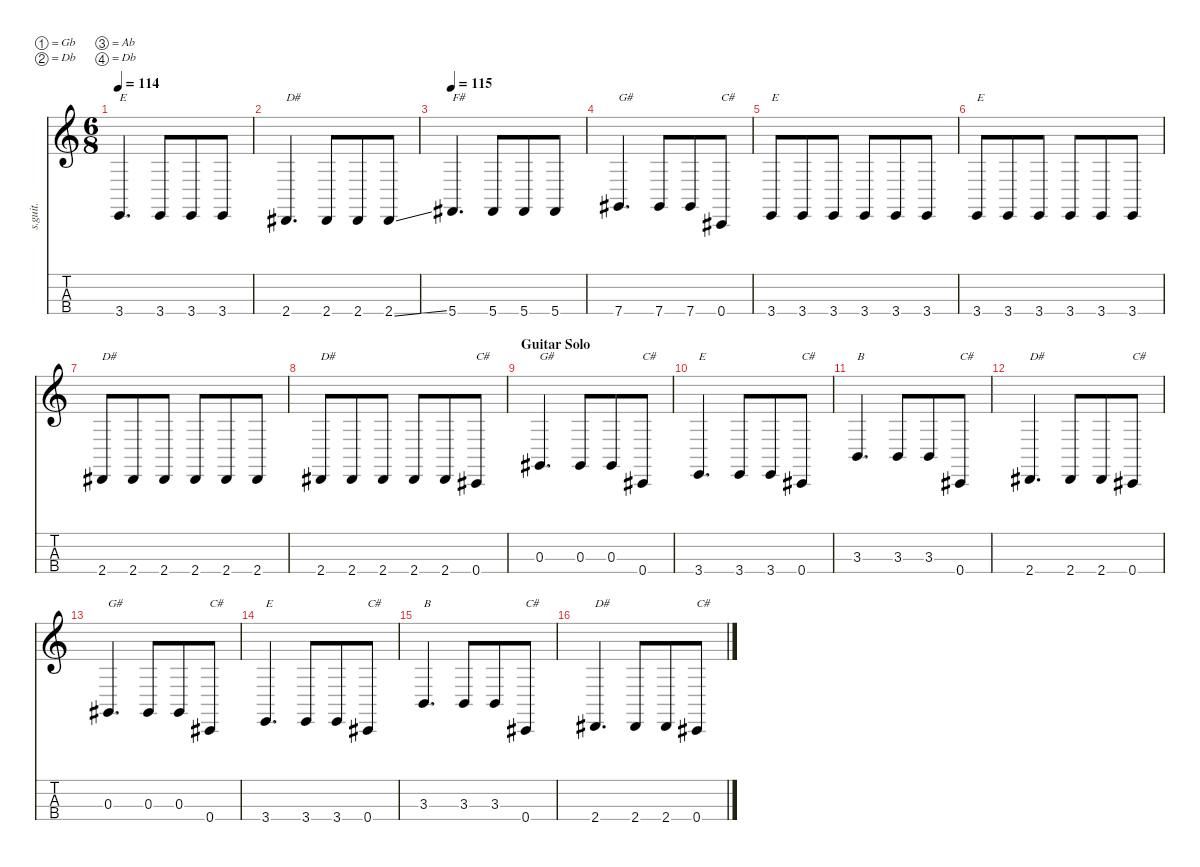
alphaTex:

\defaultSystemsLayout 4
\hideDynamics
\bracketExtendMode nobrackets
\track ("Shavo Odadjian - Bass" "s.guit.") {instrument electricbasspick}
\staff {score tabs}
\tuning (Gb2 Db2 Ab1 Db1)
\ts (6 8)
\tempo 114
\clef g2
\ks c
3.4.4{d txt "E" lyrics (0 "") lyrics (1 "") lyrics (2 "") lyrics (3 "") lyrics (4 "") dy f} 3.4.8{lyrics (0 "") lyrics (1 "") lyrics (2 "") lyrics (3 "") lyrics (4 "")} 3.4.8{lyrics (0 "") lyrics (1 "") lyrics (2 "") lyrics (3 "") lyrics (4 "")} 3.4.8{lyrics (0 "") lyrics (1 "") lyrics (2 "") lyrics (3 "") lyrics (4 "")} |
2.4{acc #}.4{d txt "D#" lyrics (0 "") lyrics (1 "") lyrics (2 "") lyrics (3 "") lyrics (4 "")} 2.4{acc #}.8{lyrics (0 "") lyrics (1 "") lyrics (2 "") lyrics (3 "") lyrics (4 "")} 2.4{acc #}.8{lyrics (0 "") lyrics (1 "") lyrics (2 "") lyrics (3 "") lyrics (4 "")} 2.4{ss acc #}.8{lyrics (0 "") lyrics (1 "") lyrics (2 "") lyrics (3 "") lyrics (4 "")} |
\tempo 115
5.4{acc #}.4{d txt "F#" lyrics (0 "") lyrics (1 "") lyrics (2 "") lyrics (3 "") lyrics (4 "")} 5.4{acc #}.8{lyrics (0 "") lyrics (1 "") lyrics (2 "") lyrics (3 "") lyrics (4 "")} 5.4{acc #}.8{lyrics (0 "") lyrics (1 "") lyrics (2 "") lyrics (3 "") lyrics (4 "")} 5.4{acc #}.8{lyrics (0 "") lyrics (1 "") lyrics (2 "") lyrics (3 "") lyrics (4 "")} |
7.4{acc #}.4{d txt "G#" lyrics (0 "") lyrics (1 "") lyrics (2 "") lyrics (3 "") lyrics (4 "")} 7.4{acc #}.8{lyrics (0 "") lyrics (1 "") lyrics (2 "") lyrics (3 "") lyrics (4 "")} 7.4{acc #}.8{lyrics (0 "") lyrics (1 "") lyrics (2 "") lyrics (3 "") lyrics (4 "")} 0.4{acc #}.8{txt "C#" lyrics (0 "") lyrics (1 "") lyrics (2 "") lyrics (3 "") lyrics (4 "")} |
3.4.8{txt "E" lyrics (0 "") lyrics (1 "") lyrics (2 "") lyrics (3 "") lyrics (4 "")} 3.4.8{lyrics (0 "") lyrics (1 "") lyrics (2 "") lyrics (3 "") lyrics (4 "")} 3.4.8{lyrics (0 "") lyrics (1 "") lyrics (2 "") lyrics (3 "") lyrics (4 "")} 3.4.8{lyrics (0 "") lyrics (1 "") lyrics (2 "") lyrics (3 "") lyrics (4 "")} 3.4.8{lyrics (0 "") lyrics (1 "") lyrics (2 "") lyrics (3 "") lyrics (4 "")} 3.4.8{lyrics (0 "") lyrics (1 "") lyrics (2 "") lyrics (3 "") lyrics (4 "")} |
3.4.8{txt "E" lyrics (0 "") lyrics (1 "") lyrics (2 "") lyrics (3 "") lyrics (4 "")} 3.4.8{lyrics (0 "") lyrics (1 "") lyrics (2 "") lyrics (3 "") lyrics (4 "")} 3.4.8{lyrics (0 "") lyrics (1 "") lyrics (2 "") lyrics (3 "") lyrics (4 "")} 3.4.8{lyrics (0 "") lyrics (1 "") lyrics (2 "") lyrics (3 "") lyrics (4 "")} 3.4.8{lyrics (0 "") lyrics (1 "") lyrics (2 "") lyrics (3 "") lyrics (4 "")} 3.4.8{lyrics (0 "") lyrics (1 "") lyrics (2 "") lyrics (3 "") lyrics (4 "")} |
2.4{acc #}.8{txt "D#" lyrics (0 "") lyrics (1 "") lyrics (2 "") lyrics (3 "") lyrics (4 "")} 2.4{acc #}.8{lyrics (0 "") lyrics (1 "") lyrics (2 "") lyrics (3 "") lyrics (4 "")} 2.4{acc #}.8{lyrics (0 "") lyrics (1 "") lyrics (2 "") lyrics (3 "") lyrics (4 "")} 2.4{acc #}.8{lyrics (0 "") lyrics (1 "") lyrics (2 "") lyrics (3 "") lyrics (4 "")} 2.4{acc #}.8{lyrics (0 "") lyrics (1 "") lyrics (2 "") lyrics (3 "") lyrics (4 "")} 2.4{acc #}.8{lyrics (0 "") lyrics (1 "") lyrics (2 "") lyrics (3 "") lyrics (4 "")} |
2.4{acc #}.8{txt "D#" lyrics (0 "") lyrics (1 "") lyrics (2 "") lyrics (3 "") lyrics (4 "")} 2.4{acc #}.8{lyrics (0 "") lyrics (1 "") lyrics (2 "") lyrics (3 "") lyrics (4 "")} 2.4{acc #}.8{lyrics (0 "") lyrics (1 "") lyrics (2 "") lyrics (3 "") lyrics (4 "")} 2.4{acc #}.8{lyrics (0 "") lyrics (1 "") lyrics (2 "") lyrics (3 "") lyrics (4 "")} 2.4{acc #}.8{lyrics (0 "") lyrics (1 "") lyrics (2 "") lyrics (3 "") lyrics (4 "")} 0.4{acc #}.8{txt "C#" lyrics (0 "") lyrics (1 "") lyrics (2 "") lyrics (3 "") lyrics (4 "")} |
\section ("" "Guitar Solo")
\tempo (115 hide)
0.3{acc #}.4{d txt "G#" lyrics (0 "") lyrics (1 "") lyrics (2 "") lyrics (3 "") lyrics (4 "")} 0.3{acc #}.8{lyrics (0 "") lyrics (1 "") lyrics (2 "") lyrics (3 "") lyrics (4 "")} 0.3{acc #}.8{lyrics (0 "") lyrics (1 "") lyrics (2 "") lyrics (3 "") lyrics (4 "")} 0.4{acc #}.8{txt "C#" lyrics (0 "") lyrics (1 "") lyrics (2 "") lyrics (3 "") lyrics (4 "")} |
3.4.4{d txt "E" lyrics (0 "") lyrics (1 "") lyrics (2 "") lyrics (3 "") lyrics (4 "")} 3.4.8{lyrics (0 "") lyrics (1 "") lyrics (2 "") lyrics (3 "") lyrics (4 "")} 3.4.8{lyrics (0 "") lyrics (1 "") lyrics (2 "") lyrics (3 "") lyrics (4 "")} 0.4{acc #}.8{txt "C#" lyrics (0 "") lyrics (1 "") lyrics (2 "") lyrics (3 "") lyrics (4 "")} |
3.3.4{d txt "B" lyrics (0 "") lyrics (1 "") lyrics (2 "") lyrics (3 "") lyrics (4 "")} 3.3.8{lyrics (0 "") lyrics (1 "") lyrics (2 "") lyrics (3 "") lyrics (4 "")} 3.3.8{lyrics (0 "") lyrics (1 "") lyrics (2 "") lyrics (3 "") lyrics (4 "")} 0.4{acc #}.8{txt "C#" lyrics (0 "") lyrics (1 "") lyrics (2 "") lyrics (3 "") lyrics (4 "")} |
2.4{acc #}.4{d txt "D#" lyrics (0 "") lyrics (1 "") lyrics (2 "") lyrics (3 "") lyrics (4 "")} 2.4{acc #}.8{lyrics (0 "") lyrics (1 "") lyrics (2 "") lyrics (3 "") lyrics (4 "")} 2.4{acc #}.8{lyrics (0 "") lyrics (1 "") lyrics (2 "") lyrics (3 "") lyrics (4 "")} 0.4{acc #}.8{txt "C#" lyrics (0 "") lyrics (1 "") lyrics (2 "") lyrics (3 "") lyrics (4 "")} |
0.3{acc #}.4{d txt "G#" lyrics (0 "") lyrics (1 "") lyrics (2 "") lyrics (3 "") lyrics (4 "")} 0.3{acc #}.8{lyrics (0 "") lyrics (1 "") lyrics (2 "") lyrics (3 "") lyrics (4 "")} 0.3{acc #}.8{lyrics (0 "") lyrics (1 "") lyrics (2 "") lyrics (3 "") lyrics (4 "")} 0.4{acc #}.8{txt "C#" lyrics (0 "") lyrics (1 "") lyrics (2 "") lyrics (3 "") lyrics (4 "")} |
3.4.4{d txt "E" lyrics (0 "") lyrics (1 "") lyrics (2 "") lyrics (3 "") lyrics (4 "")} 3.4.8{lyrics (0 "") lyrics (1 "") lyrics (2 "") lyrics (3 "") lyrics (4 "")} 3.4.8{lyrics (0 "") lyrics (1 "") lyrics (2 "") lyrics (3 "") lyrics (4 "")} 0.4{acc #}.8{txt "C#" lyrics (0 "") lyrics (1 "") lyrics (2 "") lyrics (3 "") lyrics (4 "")} |
3.3.4{d txt "B" lyrics (0 "") lyrics (1 "") lyrics (2 "") lyrics (3 "") lyrics (4 "")} 3.3.8{lyrics (0 "") lyrics (1 "") lyrics (2 "") lyrics (3 "") lyrics (4 "")} 3.3.8{lyrics (0 "") lyrics (1 "") lyrics (2 "") lyrics (3 "") lyrics (4 "")} 0.4{acc #}.8{txt "C#" lyrics (0 "") lyrics (1 "") lyrics (2 "") lyrics (3 "") lyrics (4 "")} |
2.4{acc #}.4{d txt "D#" lyrics (0 "") lyrics (1 "") lyrics (2 "") lyrics (3 "") lyrics (4 "")} 2.4{acc #}.8{lyrics (0 "") lyrics (1 "") lyrics (2 "") lyrics (3 "") lyrics (4 "")} 2.4{acc #}.8{lyrics (0 "") lyrics (1 "") lyrics (2 "") lyrics (3 "") lyrics (4 "")} 0.4{acc #}.8{txt "C#" lyrics (0 "") lyrics (1 "") lyrics (2 "") lyrics (3 "") lyrics (4 "")}
